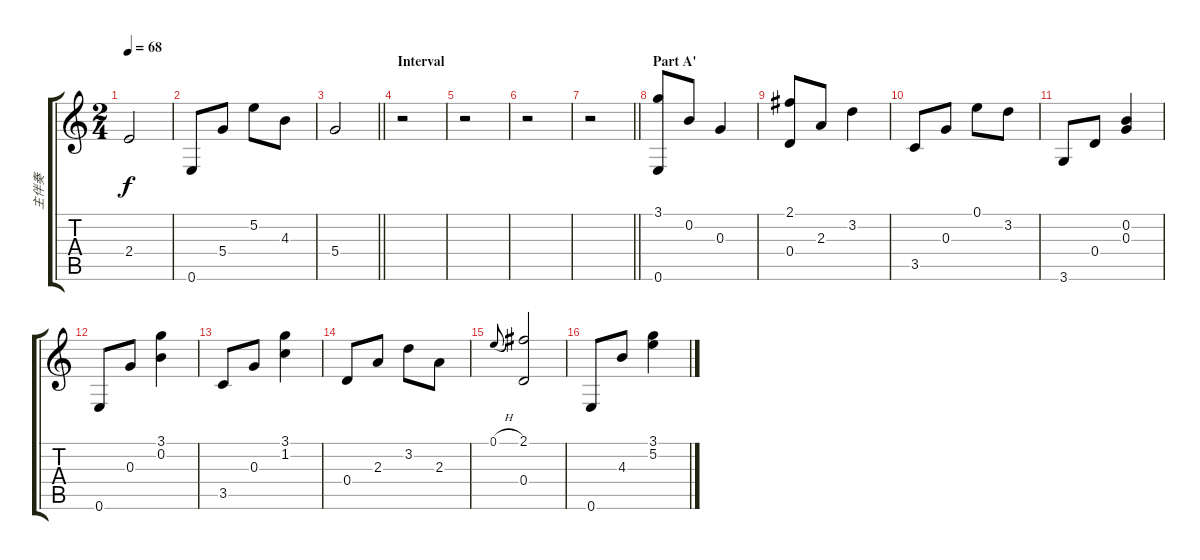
\track ("主伴奏" "主伴奏") {instrument acousticguitarsteel}
\staff {score tabs}
\tuning (E4 B3 G3 D3 A2 E2) {hide}
\ts (2 4)
\tempo 68
\clef g2
\ks c
2.4.2{dy f} |
0.6.8 5.4.8 5.2.8 4.3.8 |
\barLineRight lightlight
5.4.2 |
\section ("" "Interval")
r.2 |
r.2 |
r.2 |
\barLineRight lightlight
r.2 |
\section ("" "Part A'")
(3.1 0.6).8 0.2.8 0.3.4 |
(2.1 0.4).8 2.3.8 3.2.4 |
3.5.8 0.3.8 0.1.8 3.2.8 |
3.6.8 0.4.8 (0.2 0.3).4 |
0.6.8 0.3.8 (3.1 0.2).4 |
3.5.8 0.3.8 (3.1 1.2).4 |
0.4.8 2.3.8 3.2.8 2.3.8 |
0.1{h}.8{gr onbeat} (2.1 0.4).2 |
0.6.8 4.3.8 (3.1 5.2).4
